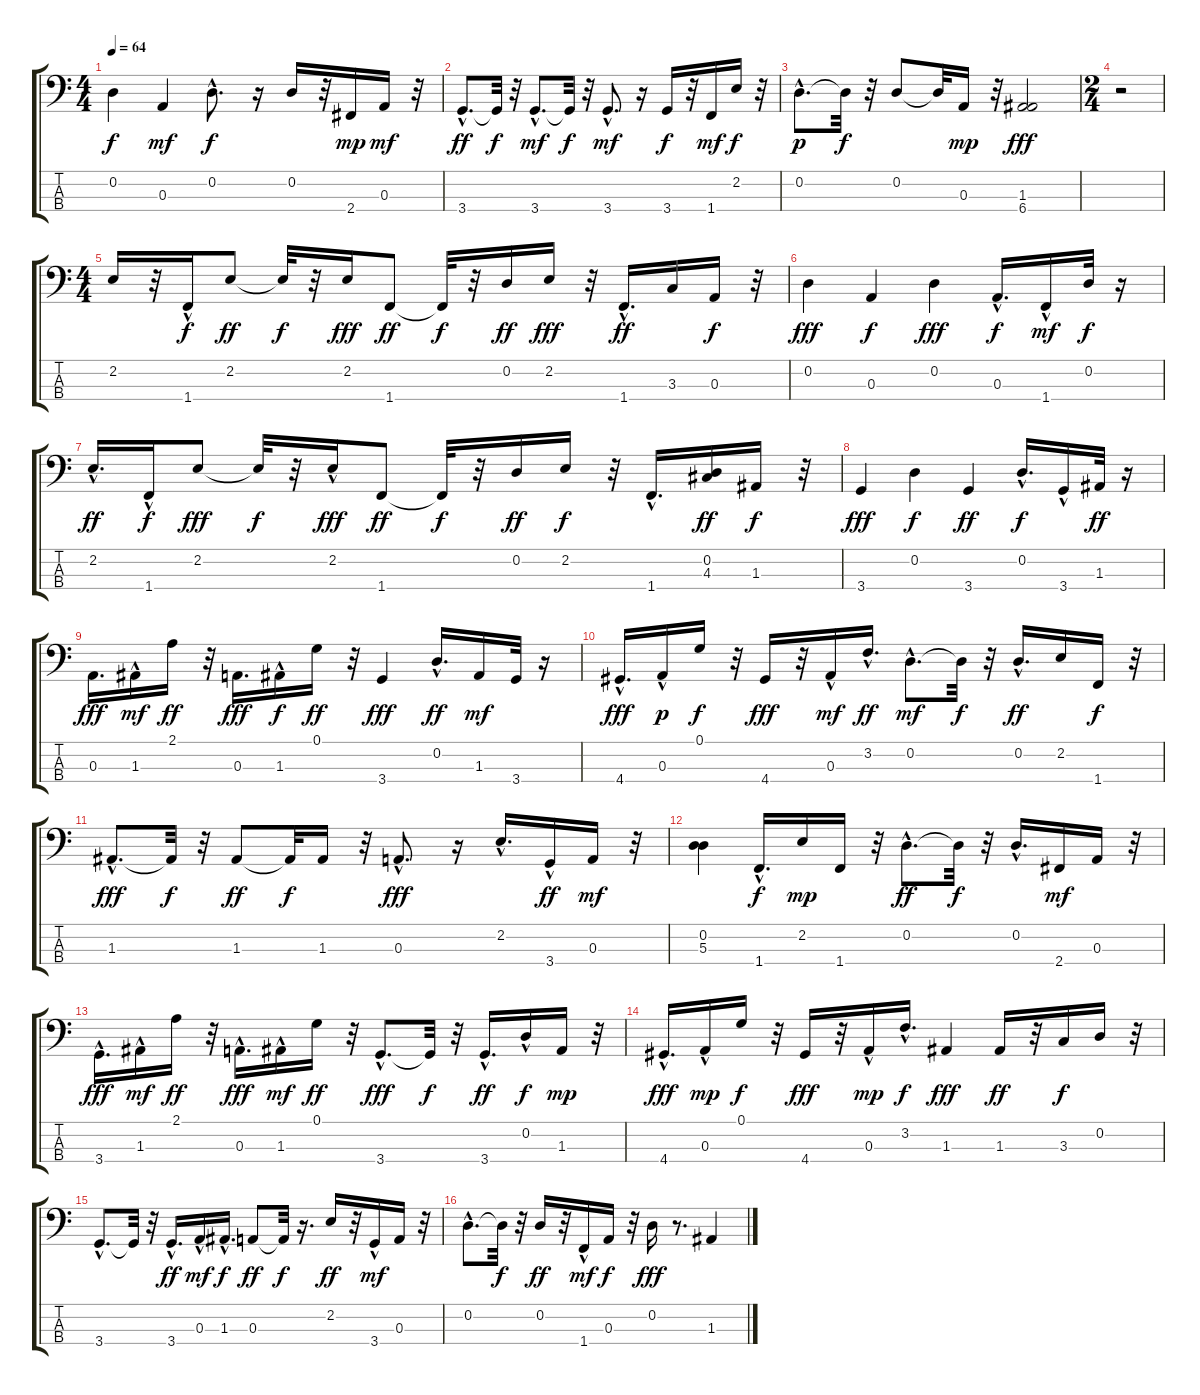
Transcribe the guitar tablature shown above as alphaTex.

\track "" {instrument electricbassfinger}
\staff {score tabs}
\tuning (G2 D2 A1 E1) {hide}
\ts (4 4)
\tempo 64
\clef f4
\ks c
0.2.4{dy f} 0.3.4{dy mf} 0.2{hac}.8{d dy f} r.16 0.2.16 r.32 2.4.16{dy mp} 0.3.16{dy mf} r.32 |
3.4{hac}.8{d dy ff} 3.4{t}.32{dy f} r.32 3.4{hac}.8{d dy mf} 3.4{t}.32{dy f} r.32 3.4{hac}.8{d dy mf} r.16 3.4.16{dy f} r.32 1.4.16{dy mf} 2.2.16{dy f} r.32 |
0.2{hac}.8{d dy p} 0.2{t}.32{dy f} r.32 0.2.8 0.2{t}.32 0.3.16{dy mp} r.32 (1.3 6.4).2{dy fff} |
\ts (2 4)
r.2 |
\ts (4 4)
2.2.16 r.32 1.4{hac}.16{dy f} 2.2.8{dy ff} 2.2{t}.32{dy f} r.32 2.2.16{dy fff} 1.4.8{dy ff} 1.4{t}.32{dy f} r.32 0.2.16{dy ff} 2.2.16{dy fff} r.32 1.4{hac}.16{d dy ff} 3.3.16 0.3.16{dy f} r.32 |
0.2.4{dy fff} 0.3.4{dy f} 0.2.4{dy fff} 0.3{hac}.16{d dy f} 1.4{hac}.16{dy mf} 0.2.32{dy f} r.16 |
2.2{hac}.16{d dy ff} 1.4{hac}.16{dy f} 2.2.8{dy fff} 2.2{t}.32{dy f} r.32 2.2{hac}.16{dy fff} 1.4.8{dy ff} 1.4{t}.32{dy f} r.32 0.2.16{dy ff} 2.2.16{dy f} r.32 1.4{hac}.16{d} (0.2 4.3).16{dy ff} 1.3.16{dy f} r.32 |
3.4.4{dy fff} 0.2.4{dy f} 3.4.4{dy ff} 0.2{hac}.16{d dy f} 3.4{hac}.16 1.3.32{dy ff} r.16 |
0.3.16{d dy fff} 1.3{hac}.16{dy mf} 2.1.16{dy ff} r.32 0.3.16{d dy fff} 1.3{hac}.16{dy f} 0.1.16{dy ff} r.32 3.4.4{dy fff} 0.2{hac}.16{d dy ff} 1.3.16{dy mf} 3.4.32 r.16 |
4.4{hac}.16{d dy fff} 0.3{hac}.16{dy p} 0.1.16{dy f} r.32 4.4.16{dy fff} r.32 0.3{hac}.16{dy mf} 3.2{hac}.16{d dy ff} 0.2{hac}.8{d dy mf} 0.2{t}.32{dy f} r.32 0.2{hac}.16{d dy ff} 2.2.16 1.4.16{dy f} r.32 |
1.3{hac}.8{d dy fff} 1.3{t}.32{dy f} r.32 1.3.8{dy ff} 1.3{t}.32{dy f} 1.3.16 r.32 0.3{hac}.8{d dy fff} r.16 2.2{hac}.16{d} 3.4{hac}.16{dy ff} 0.3.16{dy mf} r.32 |
(0.2 5.3).4 1.4{hac}.16{d dy f} 2.2.16{dy mp} 1.4.16 r.32 0.2{hac}.8{d dy ff} 0.2{t}.32{dy f} r.32 0.2{hac}.16{d} 2.4.16{dy mf} 0.3.16 r.32 |
3.4{hac}.16{d dy fff} 1.3{hac}.16{dy mf} 2.1.16{dy ff} r.32 0.3{hac}.16{d dy fff} 1.3{hac}.16{dy mf} 0.1.16{dy ff} r.32 3.4{hac}.8{d dy fff} 3.4{t}.32{dy f} r.32 3.4{hac}.16{d dy ff} 0.2{hac}.16{dy f} 1.3.16{dy mp} r.32 |
4.4{hac}.16{d dy fff} 0.3{hac}.16{dy mp} 0.1.16{dy f} r.32 4.4.16{dy fff} r.32 0.3{hac}.16{dy mp} 3.2{hac}.16{d dy f} 1.3.4{dy fff} 1.3.16{dy ff} r.32 3.3.16{dy f} 0.2.16 r.32 |
3.4{hac}.8{d} 3.4{t}.32 r.32 3.4{hac}.16{d dy ff} 0.3{hac}.16{dy mf} 1.3{hac}.16{d dy f} 0.3.8{dy ff} 0.3{t}.32{dy f} r.16{d} 2.2.16{dy ff} r.32 3.4{hac}.16{dy mf} 0.3.16 r.32 |
0.2{hac}.8{d} 0.2{t}.32{dy f} r.32 0.2.16{dy ff} r.32 1.4{hac}.16{dy mf} 0.3.16{dy f} r.32 0.2.16{dy fff} r.8{d} 1.3.4
